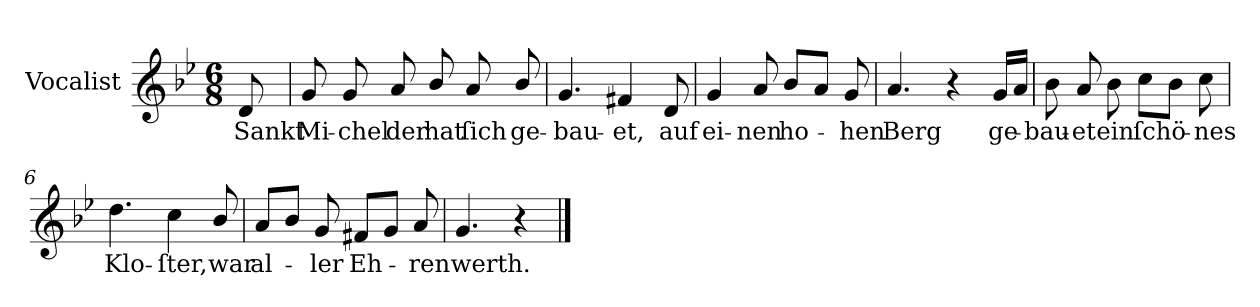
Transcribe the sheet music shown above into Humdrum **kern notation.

**kern	**text
*part1	*part1
*staff1	*staff1
*I"Vocalist	*
*k[b-e-]	*
*g:	*
*M6/8	*
=	=
8d	Sankt
=1	=1
8g	Mi-
8g	-chel
8a	der
8b-/	hat
8a	ſich
8b-/	ge-
=2	=2
4.g	-bau-
4f#X	-et,
8d	auf
=3	=3
4g	ei-
8a	-nen
8b-L	ho-
8aJ	.
8g	-hen
=4	=4
4.a	Berg
4r	.
16gLL	ge-
16aJJ	.
=5	=5
8b-	-bau-
8a	-et
8b-	ein
8ccL	ſchö-
8b-J	.
8cc	-nes
=6	=6
4.dd	Klo-
4cc	-ſter,
8b-/	war
=7	=7
8aL	al-
8b-J	.
8g	-ler
8f#XL	Eh-
8gJ	.
8a	-ren
=8	=8
4.g	werth.
4r	.
==	==
*-	*-
